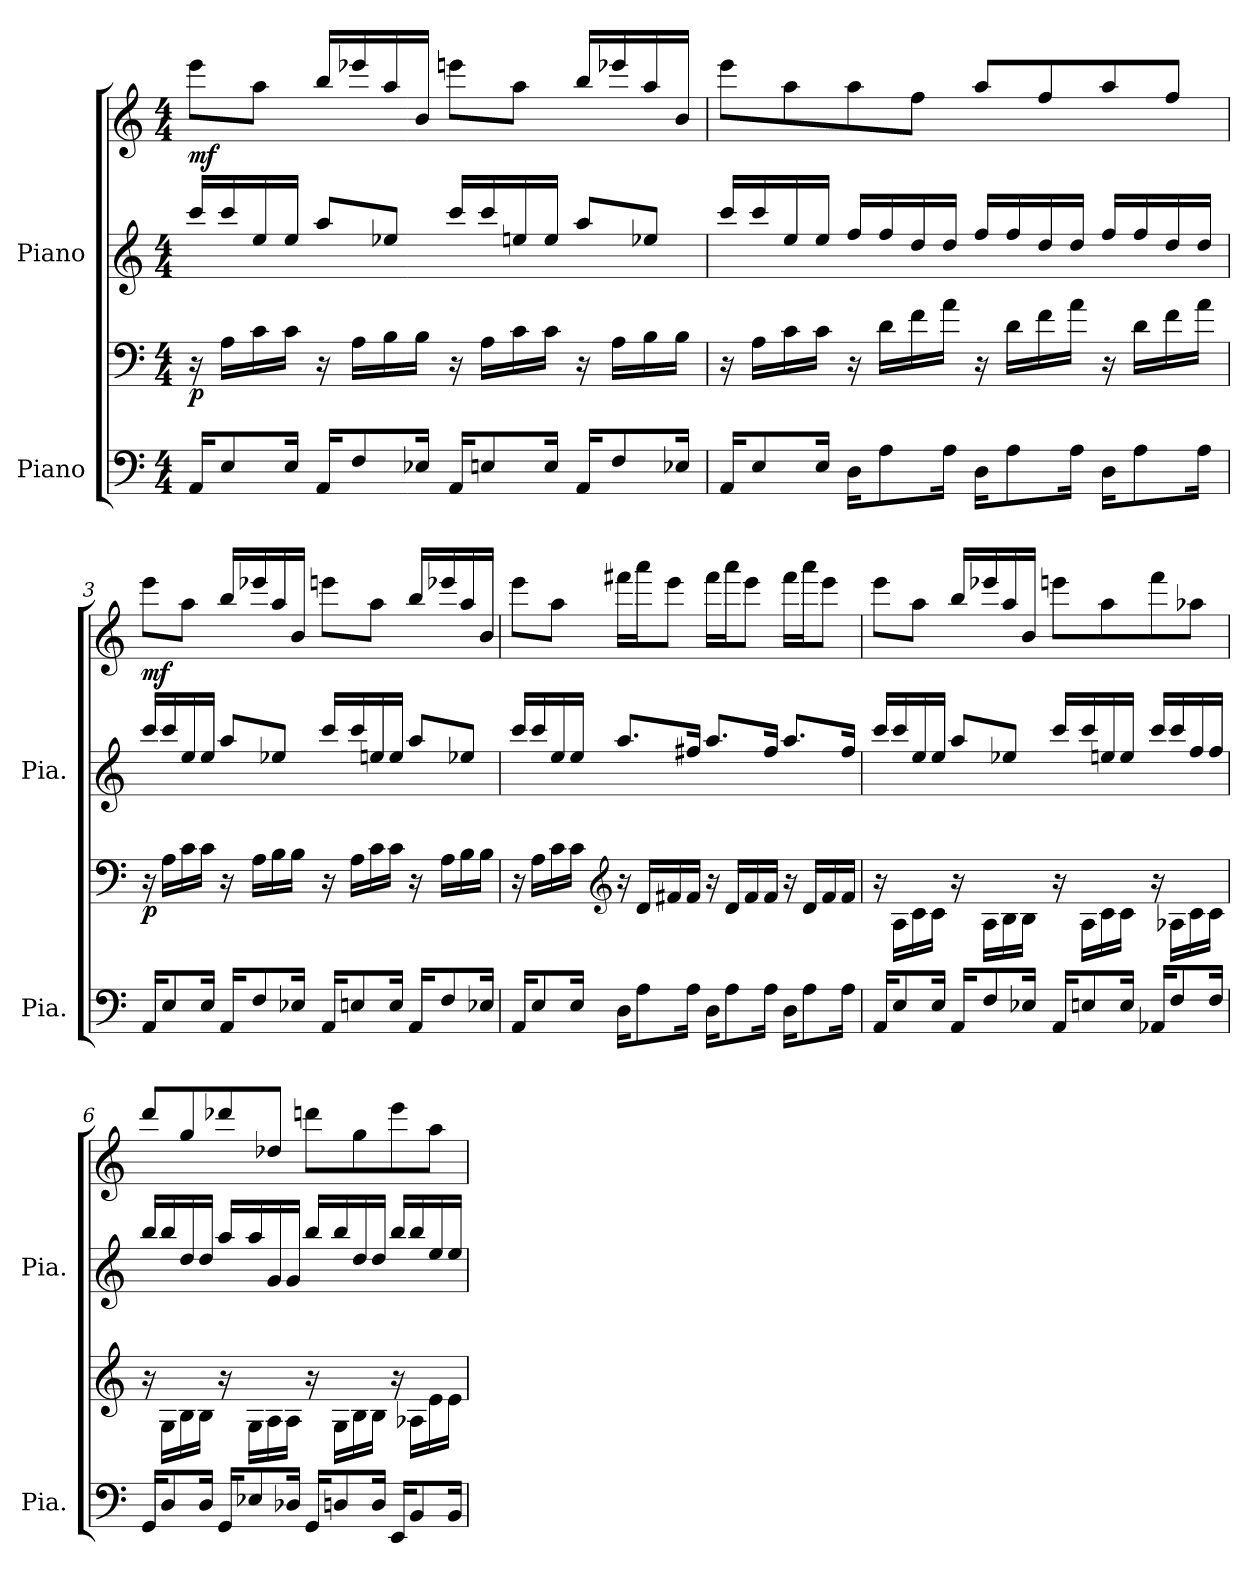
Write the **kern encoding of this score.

**kern	**kern	**dynam	**kern	**kern	**dynam
*part2	*part2	*part2	*part1	*part1	*part1
*staff4	*staff3	*staff3/4	*staff2	*staff1	*staff1/2
*I"Piano	*	*	*I"Piano	*	*
*I'Pia.	*	*	*I'Pia.	*	*
*clefF4	*clefF4	*	*clefG2	*clefG2	*
*k[]	*k[]	*	*k[]	*k[]	*
*M4/4	*M4/4	*	*M4/4	*M4/4	*
*MM100	*MM100	*	*MM100	*MM100	*
=1	=1	=1	=1	=1	=1
!	!	!LO:DY:b	!	!	!LO:DY:b
16AA/KL	16r	p	16ccc/LL	8eee\L	mf
8E/	16A\LL	.	16ccc/	.	.
.	16c\	.	16ee/	8aa\J	.
16E/Jk	16c\JJ	.	16ee/JJ	.	.
16AA/KL	16r	.	8aa/L	16bb/LL	.
8F/	16A\LL	.	.	16eee-X/	.
.	16B\	.	8ee-X/J	16aa/	.
16E-X/Jk	16B\JJ	.	.	16b/JJ	.
16AA/KL	16r	.	16ccc/LL	8eeen\L	.
8En/	16A\LL	.	16ccc/	.	.
.	16c\	.	16een/	8aa\J	.
16E/Jk	16c\JJ	.	16ee/JJ	.	.
16AA/KL	16r	.	8aa/L	16bb/LL	.
8F/	16A\LL	.	.	16eee-X/	.
.	16B\	.	8ee-X/J	16aa/	.
16E-X/Jk	16B\JJ	.	.	16b/JJ	.
=2	=2	=2	=2	=2	=2
16AA/KL	16r	.	16ccc/LL	8eee\L	.
8E/	16A\LL	.	16ccc/	.	.
.	16c\	.	16ee/	8aa\	.
16E/Jk	16c\JJ	.	16ee/JJ	.	.
16D\KL	16r	.	16ff/LL	8aa\	.
8A\	16d\LL	.	16ff/	.	.
.	16f\	.	16dd/	8ff\J	.
16A\Jk	16a\JJ	.	16dd/JJ	.	.
16D\KL	16r	.	16ff/LL	8aa/L	.
8A\	16d\LL	.	16ff/	.	.
.	16f\	.	16dd/	8ff/	.
16A\Jk	16a\JJ	.	16dd/JJ	.	.
16D\KL	16r	.	16ff/LL	8aa/	.
8A\	16d\LL	.	16ff/	.	.
.	16f\	.	16dd/	8ff/J	.
16A\Jk	16a\JJ	.	16dd/JJ	.	.
!!LO:LB:g=z
=3	=3	=3	=3	=3	=3
!	!	!LO:DY:b	!	!	!LO:DY:b
16AA/KL	16r	p	16ccc/LL	8eee\L	mf
8E/	16A\LL	.	16ccc/	.	.
.	16c\	.	16ee/	8aa\J	.
16E/Jk	16c\JJ	.	16ee/JJ	.	.
16AA/KL	16r	.	8aa/L	16bb/LL	.
8F/	16A\LL	.	.	16eee-X/	.
.	16B\	.	8ee-X/J	16aa/	.
16E-X/Jk	16B\JJ	.	.	16b/JJ	.
16AA/KL	16r	.	16ccc/LL	8eeen\L	.
8En/	16A\LL	.	16ccc/	.	.
.	16c\	.	16een/	8aa\J	.
16E/Jk	16c\JJ	.	16ee/JJ	.	.
16AA/KL	16r	.	8aa/L	16bb/LL	.
8F/	16A\LL	.	.	16eee-X/	.
.	16B\	.	8ee-X/J	16aa/	.
16E-X/Jk	16B\JJ	.	.	16b/JJ	.
=4	=4	=4	=4	=4	=4
16AA/KL	16r	.	16ccc/LL	8eee\L	.
8E/	16A\LL	.	16ccc/	.	.
.	16c\	.	16ee/	8aa\J	.
16E/Jk	16c\JJ	.	16ee/JJ	.	.
*	*clefG2	*	*	*	*
16D\KL	16r	.	8.aa/L	16fff#X\LL	.
8A\	16d/LL	.	.	16aaa\J	.
.	16f#X/	.	.	8eee\J	.
16A\Jk	16f#/JJ	.	16ff#X/Jk	.	.
16D\KL	16r	.	8.aa/L	16fff#\LL	.
8A\	16d/LL	.	.	16aaa\J	.
.	16f#/	.	.	8eee\J	.
16A\Jk	16f#/JJ	.	16ff#/Jk	.	.
16D\KL	16r	.	8.aa/L	16fff#\LL	.
8A\	16d/LL	.	.	16aaa\J	.
.	16f#/	.	.	8eee\J	.
16A\Jk	16f#/JJ	.	16ff#/Jk	.	.
!!LO:PB:g=z
=5	=5	=5	=5	=5	=5
16AA/KL	16r	.	16ccc/LL	8eee\L	.
8E/	16A\LL	.	16ccc/	.	.
.	16c\	.	16ee/	8aa\J	.
16E/Jk	16c\JJ	.	16ee/JJ	.	.
16AA/KL	16r	.	8aa/L	16bb/LL	.
8F/	16A\LL	.	.	16eee-X/	.
.	16B\	.	8ee-X/J	16aa/	.
16E-X/Jk	16B\JJ	.	.	16b/JJ	.
16AA/KL	16r	.	16ccc/LL	8eeen\L	.
8En/	16A\LL	.	16ccc/	.	.
.	16c\	.	16een/	8aa\	.
16E/Jk	16c\JJ	.	16ee/JJ	.	.
16AA-X/KL	16r	.	16ccc/LL	8fff\	.
8F/	16A-X\LL	.	16ccc/	.	.
.	16c\	.	16ff/	8aa-X\J	.
16F/Jk	16c\JJ	.	16ff/JJ	.	.
!!LO:LB:g=z
=6	=6	=6	=6	=6	=6
16GG/KL	16r	.	16bb/LL	8ddd/L	.
8D/	16G\LL	.	16bb/	.	.
.	16B\	.	16dd/	8gg/	.
16D/Jk	16B\JJ	.	16dd/JJ	.	.
16GG/KL	16r	.	16aa/LL	8ddd-X/	.
8E-X/	16G\LL	.	16aa/	.	.
.	16A\	.	16g/	8dd-X/J	.
16D-X/Jk	16A\JJ	.	16g/JJ	.	.
16GG/KL	16r	.	16bb/LL	8dddn\L	.
8Dn/	16G\LL	.	16bb/	.	.
.	16B\	.	16dd/	8gg\	.
16D/Jk	16B\JJ	.	16dd/JJ	.	.
16EE/KL	16r	.	16bb/LL	8eee\	.
8BB/	16A-X\LL	.	16bb/	.	.
.	16e\	.	16ee/	8aa\J	.
16BB/Jk	16e\JJ	.	16ee/JJ	.	.
=	=	=	=	=	=
*-	*-	*-	*-	*-	*-
